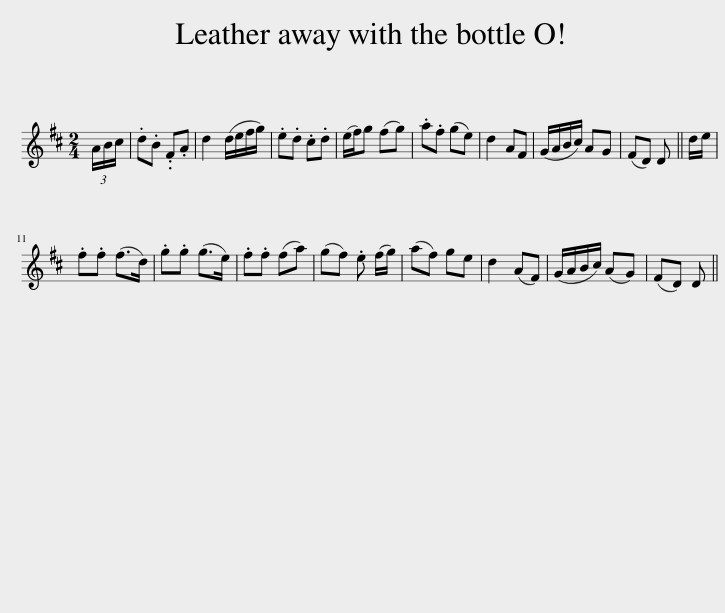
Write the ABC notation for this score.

X:1
L:1/8
M:2/4
I:linebreak $
K:D
V:1 treble
V:1
 (3A/B/c/ | .d.B .F.A | d2 (d/e/f/g/) | .e.d .c.d | (e/f/)g (fg) | %5
 .a.f (ge) | d2 AF | (G/A/B/c/) AG | (FD) D || d/e/ |$ %10
 .f.f (f>d) | .g.g (g>e) | .f.f (fa) | (gf) .e (f/g/) | (af) ge | %15
 d2 (AF) | (G/A/B/c/) (AG) | (FD) D || %18
